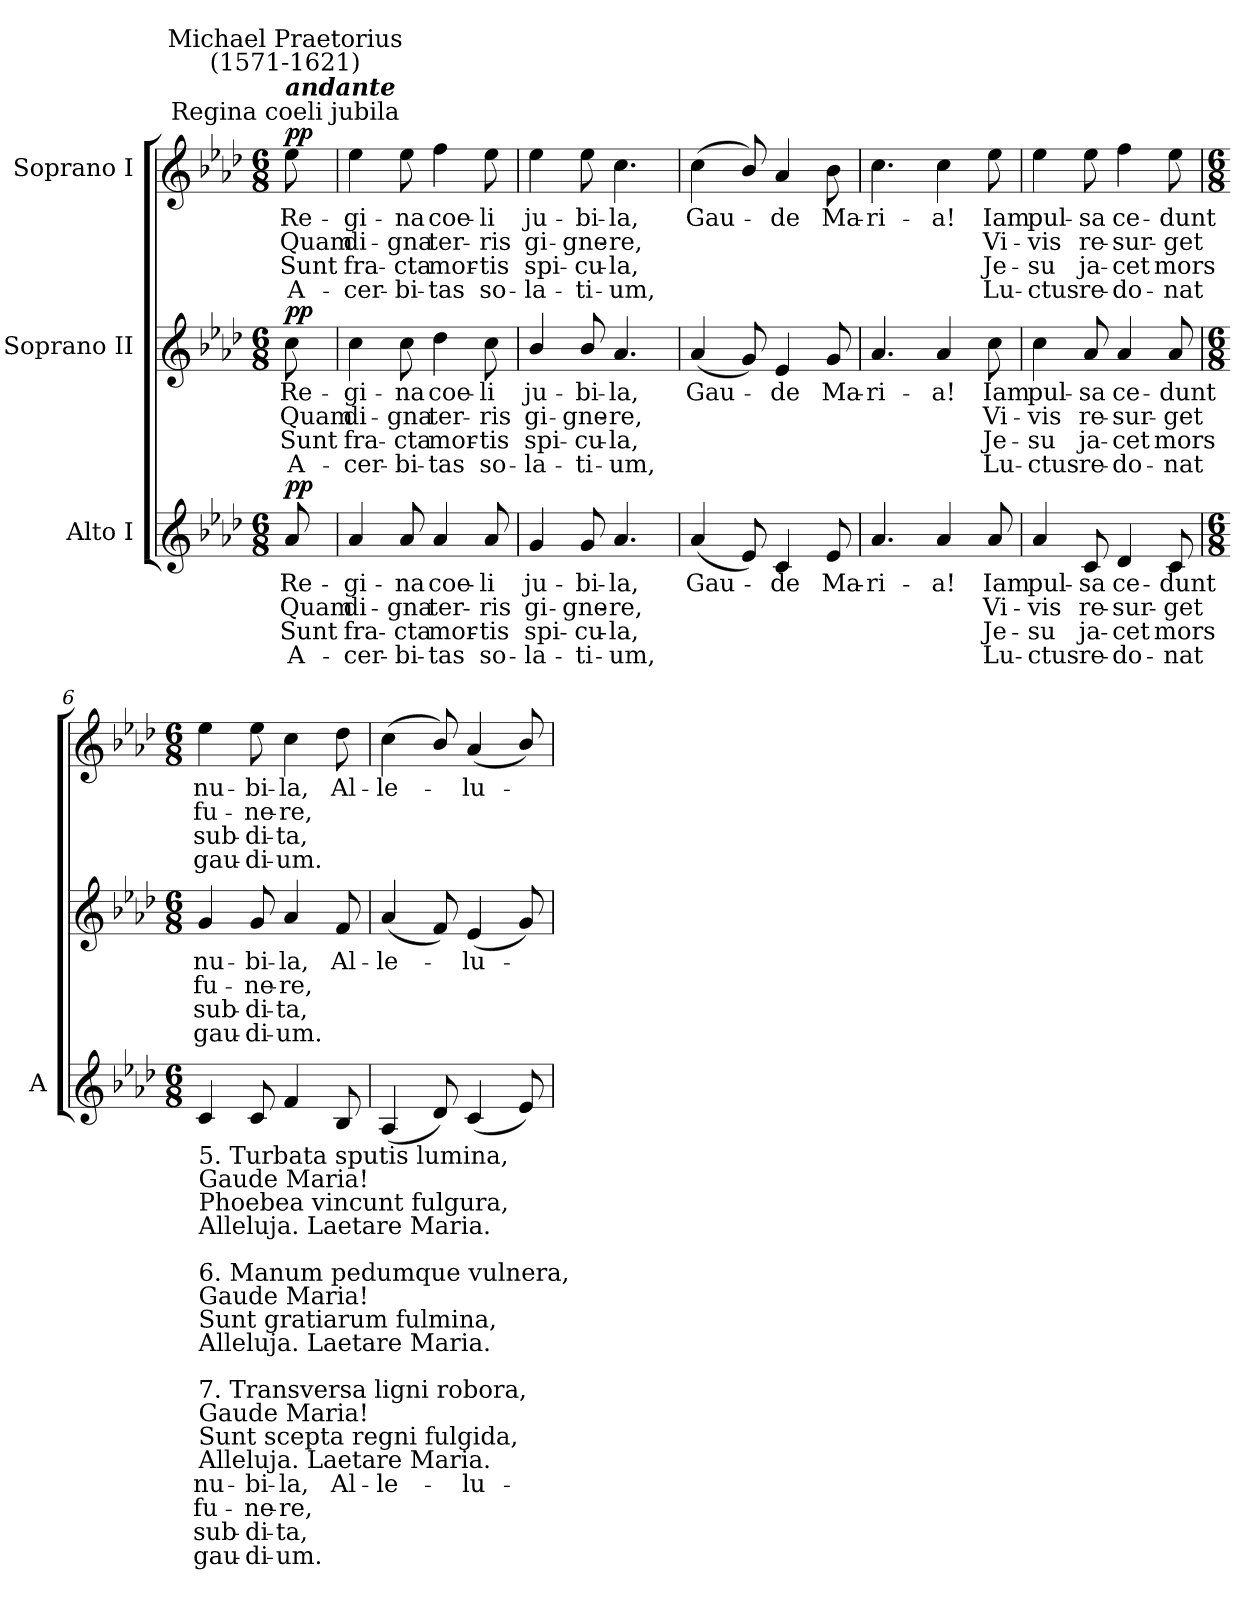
**kern	**text	**text	**text	**text	**dynam	**kern	**text	**text	**text	**text	**dynam	**kern	**text	**text	**text	**text	**dynam
*part3	*part3	*part3	*part3	*part3	*part3	*part2	*part2	*part2	*part2	*part2	*part2	*part1	*part1	*part1	*part1	*part1	*part1
*staff3	*staff3	*staff3	*staff3	*staff3	*staff3	*staff2	*staff2	*staff2	*staff2	*staff2	*staff2	*staff1	*staff1	*staff1	*staff1	*staff1	*staff1
*I"Alto I	*	*	*	*	*	*I"Soprano II	*	*	*	*	*	*I"Soprano I	*	*	*	*	*
*I'A	*	*	*	*	*	*	*	*	*	*	*	*	*	*	*	*	*
*clefG2	*	*	*	*	*	*clefG2	*	*	*	*	*	*clefG2	*	*	*	*	*
*k[b-e-a-d-]	*	*	*	*	*	*k[b-e-a-d-]	*	*	*	*	*	*k[b-e-a-d-]	*	*	*	*	*
*A-:	*	*	*	*	*	*A-:	*	*	*	*	*	*A-:	*	*	*	*	*
*M6/8	*	*	*	*	*	*M6/8	*	*	*	*	*	*M6/8	*	*	*	*	*
=	=	=	=	=	=	=	=	=	=	=	=	=	=	=	=	=	=
!	!	!	!	!	!	!	!	!	!	!	!	!LO:TX:a:cj:t=Regina coeli jubila	!	!	!	!	!
!	!	!	!	!	!	!	!	!	!	!	!	!LO:TX:a:Bi:t=andante	!	!	!	!	!
!	!	!	!	!	!	!	!	!	!	!	!	!LO:TX:a:cj:t=Michael Praetorius\n(1571-1621)	!	!	!	!	!
!	!LO:LY:b	!LO:LY:b	!LO:LY:b	!LO:LY:b	!LO:DY:b	!	!LO:LY:b	!LO:LY:b	!LO:LY:b	!LO:LY:b	!LO:DY:b	!	!LO:LY:b	!LO:LY:b	!LO:LY:b	!LO:LY:b	!LO:DY:b
8a-	Re-	-Quam	Sunt	A-	pp	8cc	Re-	-Quam	Sunt	A-	pp	8ee-	Re-	-Quam	Sunt	A-	pp
=1	=1	=1	=1	=1	=1	=1	=1	=1	=1	=1	=1	=1	=1	=1	=1	=1	=1
!	!LO:LY:b	!LO:LY:b	!LO:LY:b	!LO:LY:b	!	!	!LO:LY:b	!LO:LY:b	!LO:LY:b	!LO:LY:b	!	!	!LO:LY:b	!LO:LY:b	!LO:LY:b	!LO:LY:b	!
4a-	-gi-	-di-	-fra-	-cer-	.	4cc	-gi-	-di-	-fra-	-cer-	.	4ee-	-gi-	-di-	-fra-	-cer-	.
!	!LO:LY:b	!LO:LY:b	!LO:LY:b	!LO:LY:b	!	!	!LO:LY:b	!LO:LY:b	!LO:LY:b	!LO:LY:b	!	!	!LO:LY:b	!LO:LY:b	!LO:LY:b	!LO:LY:b	!
8a-	-na	gna	cta	bi-	.	8cc	-na	gna	cta	bi-	.	8ee-	-na	gna	cta	bi-	.
!	!LO:LY:b	!LO:LY:b	!LO:LY:b	!LO:LY:b	!	!	!LO:LY:b	!LO:LY:b	!LO:LY:b	!LO:LY:b	!	!	!LO:LY:b	!LO:LY:b	!LO:LY:b	!LO:LY:b	!
4a-	-coe-	-ter-	-mor-	-tas	.	4dd-	-coe-	-ter-	-mor-	-tas	.	4ff	-coe-	-ter-	-mor-	-tas	.
!	!LO:LY:b	!LO:LY:b	!LO:LY:b	!LO:LY:b	!	!	!LO:LY:b	!LO:LY:b	!LO:LY:b	!LO:LY:b	!	!	!LO:LY:b	!LO:LY:b	!LO:LY:b	!LO:LY:b	!
8a-	li	ris	tis	so-	.	8cc	li	ris	tis	so-	.	8ee-	li	ris	tis	so-	.
=2	=2	=2	=2	=2	=2	=2	=2	=2	=2	=2	=2	=2	=2	=2	=2	=2	=2
!	!LO:LY:b	!LO:LY:b	!LO:LY:b	!LO:LY:b	!	!	!LO:LY:b	!LO:LY:b	!LO:LY:b	!LO:LY:b	!	!	!LO:LY:b	!LO:LY:b	!LO:LY:b	!LO:LY:b	!
4g	-ju-	-gi-	-spi-	-la-	.	4b-/	-ju-	-gi-	-spi-	-la-	.	4ee-	-ju-	-gi-	-spi-	-la-	.
!	!LO:LY:b	!LO:LY:b	!LO:LY:b	!LO:LY:b	!	!	!LO:LY:b	!LO:LY:b	!LO:LY:b	!LO:LY:b	!	!	!LO:LY:b	!LO:LY:b	!LO:LY:b	!LO:LY:b	!
8g	-bi-	-gne-	-cu-	-ti-	.	8b-/	-bi-	-gne-	-cu-	-ti-	.	8ee-	-bi-	-gne-	-cu-	-ti-	.
!	!LO:LY:b	!LO:LY:b	!LO:LY:b	!LO:LY:b	!	!	!LO:LY:b	!LO:LY:b	!LO:LY:b	!LO:LY:b	!	!	!LO:LY:b	!LO:LY:b	!LO:LY:b	!LO:LY:b	!
4.a-	-la,	re,	la,	um,	.	4.a-	-la,	re,	la,	um,	.	4.cc	-la,	re,	la,	um,	.
=3	=3	=3	=3	=3	=3	=3	=3	=3	=3	=3	=3	=3	=3	=3	=3	=3	=3
!	!LO:LY:b	!	!	!	!	!	!LO:LY:b	!	!	!	!	!	!LO:LY:b	!	!	!	!
(<4a-	Gau-	.	.	.	.	(<4a-	Gau-	.	.	.	.	(<4cc	Gau-	.	.	.	.
8e-)	.	.	.	.	.	8g)	.	.	.	.	.	8b-/)	.	.	.	.	.
!	!LO:LY:b	!	!	!	!	!	!LO:LY:b	!	!	!	!	!	!LO:LY:b	!	!	!	!
4c	de	.	.	.	.	4e-	de	.	.	.	.	4a-	de	.	.	.	.
!	!LO:LY:b	!	!	!	!	!	!LO:LY:b	!	!	!	!	!	!LO:LY:b	!	!	!	!
8e-	Ma-	.	.	.	.	8g	Ma-	.	.	.	.	8b-	Ma-	.	.	.	.
=4	=4	=4	=4	=4	=4	=4	=4	=4	=4	=4	=4	=4	=4	=4	=4	=4	=4
!	!LO:LY:b	!	!	!	!	!	!LO:LY:b	!	!	!	!	!	!LO:LY:b	!	!	!	!
4.a-	-ri-	.	.	.	.	4.a-	-ri-	.	.	.	.	4.cc	-ri-	.	.	.	.
!	!LO:LY:b	!	!	!	!	!	!LO:LY:b	!	!	!	!	!	!LO:LY:b	!	!	!	!
4a-	-a!	.	.	.	.	4a-	-a!	.	.	.	.	4cc	-a!	.	.	.	.
!	!LO:LY:b	!LO:LY:b	!LO:LY:b	!LO:LY:b	!	!	!LO:LY:b	!LO:LY:b	!LO:LY:b	!LO:LY:b	!	!	!LO:LY:b	!LO:LY:b	!LO:LY:b	!LO:LY:b	!
8a-	Iam	Vi-	-Je-	-Lu-	.	8cc	Iam	Vi-	-Je-	-Lu-	.	8ee-	Iam	Vi-	-Je-	-Lu-	.
=5	=5	=5	=5	=5	=5	=5	=5	=5	=5	=5	=5	=5	=5	=5	=5	=5	=5
!	!LO:LY:b	!LO:LY:b	!LO:LY:b	!LO:LY:b	!	!	!LO:LY:b	!LO:LY:b	!LO:LY:b	!LO:LY:b	!	!	!LO:LY:b	!LO:LY:b	!LO:LY:b	!LO:LY:b	!
4a-	-pul-	-vis	su	ctus	.	4cc	-pul-	-vis	su	ctus	.	4ee-	-pul-	-vis	su	ctus	.
!	!LO:LY:b	!LO:LY:b	!LO:LY:b	!LO:LY:b	!	!	!LO:LY:b	!LO:LY:b	!LO:LY:b	!LO:LY:b	!	!	!LO:LY:b	!LO:LY:b	!LO:LY:b	!LO:LY:b	!
8c	sa	re-	-ja-	-re-	.	8a-	sa	re-	-ja-	-re-	.	8ee-	sa	re-	-ja-	-re-	.
!	!LO:LY:b	!LO:LY:b	!LO:LY:b	!LO:LY:b	!	!	!LO:LY:b	!LO:LY:b	!LO:LY:b	!LO:LY:b	!	!	!LO:LY:b	!LO:LY:b	!LO:LY:b	!LO:LY:b	!
4d-	-ce-	-sur-	-cet	do-	.	4a-	-ce-	-sur-	-cet	do-	.	4ff	-ce-	-sur-	-cet	do-	.
!	!LO:LY:b	!LO:LY:b	!LO:LY:b	!LO:LY:b	!	!	!LO:LY:b	!LO:LY:b	!LO:LY:b	!LO:LY:b	!	!	!LO:LY:b	!LO:LY:b	!LO:LY:b	!LO:LY:b	!
8c	-dunt	get	mors	nat	.	8a-	-dunt	get	mors	nat	.	8ee-	-dunt	get	mors	nat	.
!!LO:LB:g=z
=6	=6	=6	=6	=6	=6	=6	=6	=6	=6	=6	=6	=6	=6	=6	=6	=6	=6
*M6/8	*	*	*	*	*	*M6/8	*	*	*	*	*	*M6/8	*	*	*	*	*
!LO:TX:b:t=5. Turbata sputis lumina,\nGaude Maria!\nPhoebea vincunt fulgura,\nAlleluja. Laetare Maria.\n\n6. Manum pedumque vulnera,\nGaude Maria!\nSunt gratiarum fulmina,\nAlleluja. Laetare Maria.\n\n7. Transversa ligni robora,\nGaude Maria!\nSunt scepta regni fulgida,\nAlleluja. Laetare Maria.	!	!	!	!	!	!	!	!	!	!	!	!	!	!	!	!	!
!	!LO:LY:b	!LO:LY:b	!LO:LY:b	!LO:LY:b	!	!	!LO:LY:b	!LO:LY:b	!LO:LY:b	!LO:LY:b	!	!	!LO:LY:b	!LO:LY:b	!LO:LY:b	!LO:LY:b	!
4c	nu-	-fu-	-sub-	-gau-	.	4g	nu-	-fu-	-sub-	-gau-	.	4ee-	nu-	-fu-	-sub-	-gau-	.
!	!LO:LY:b	!LO:LY:b	!LO:LY:b	!LO:LY:b	!	!	!LO:LY:b	!LO:LY:b	!LO:LY:b	!LO:LY:b	!	!	!LO:LY:b	!LO:LY:b	!LO:LY:b	!LO:LY:b	!
8c	-bi-	-ne-	-di-	-di-	.	8g	-bi-	-ne-	-di-	-di-	.	8ee-	-bi-	-ne-	-di-	-di-	.
!	!LO:LY:b	!LO:LY:b	!LO:LY:b	!LO:LY:b	!	!	!LO:LY:b	!LO:LY:b	!LO:LY:b	!LO:LY:b	!	!	!LO:LY:b	!LO:LY:b	!LO:LY:b	!LO:LY:b	!
4f	-la,	re,	ta,	um.	.	4a-	-la,	re,	ta,	um.	.	4cc	-la,	re,	ta,	um.	.
!	!LO:LY:b	!	!	!	!	!	!LO:LY:b	!	!	!	!	!	!LO:LY:b	!	!	!	!
8B-	Al-	.	.	.	.	8f	Al-	.	.	.	.	8dd-	Al-	.	.	.	.
=7	=7	=7	=7	=7	=7	=7	=7	=7	=7	=7	=7	=7	=7	=7	=7	=7	=7
!	!LO:LY:b	!	!	!	!	!	!LO:LY:b	!	!	!	!	!	!LO:LY:b	!	!	!	!
(<4A-	-le-	.	.	.	.	(<4a-	-le-	.	.	.	.	(<4cc	-le-	.	.	.	.
8d-)	.	.	.	.	.	8f)	.	.	.	.	.	8b-/)	.	.	.	.	.
!	!LO:LY:b	!	!	!	!	!	!LO:LY:b	!	!	!	!	!	!LO:LY:b	!	!	!	!
(<4c	lu-	.	.	.	.	(<4e-	lu-	.	.	.	.	(<4a-	lu-	.	.	.	.
8e-)	.	.	.	.	.	8g)	.	.	.	.	.	8b-/)	.	.	.	.	.
=	=	=	=	=	=	=	=	=	=	=	=	=	=	=	=	=	=
*-	*-	*-	*-	*-	*-	*-	*-	*-	*-	*-	*-	*-	*-	*-	*-	*-	*-
